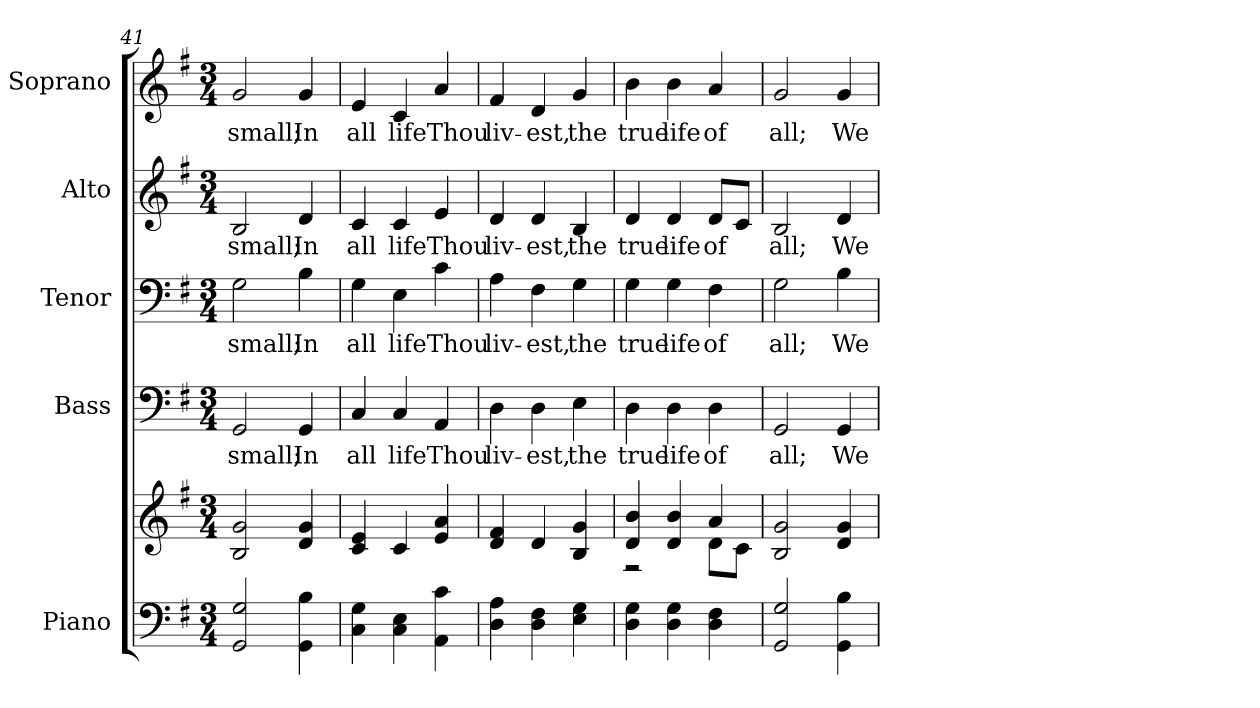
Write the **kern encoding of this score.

**kern	**kern	**kern	**text	**kern	**text	**kern	**text	**kern	**text
*part5	*part5	*part4	*part4	*part3	*part3	*part2	*part2	*part1	*part1
*staff6	*staff5	*staff4	*staff4	*staff3	*staff3	*staff2	*staff2	*staff1	*staff1
*I"Piano	*	*I"Bass	*	*I"Tenor	*	*I"Alto	*	*I"Soprano	*
*I'Pno.	*	*I'B.	*	*I'T.	*	*I'A.	*	*I'S.	*
*clefF4	*clefG2	*clefF4	*	*clefF4	*	*clefG2	*	*clefG2	*
*k[f#]	*k[f#]	*k[f#]	*	*k[f#]	*	*k[f#]	*	*k[f#]	*
*G:	*G:	*G:	*	*G:	*	*G:	*	*G:	*
*M3/4	*M3/4	*M3/4	*	*M3/4	*	*M3/4	*	*M3/4	*
=41	=41	=41	=41	=41	=41	=41	=41	=41	=41
!	!	!	!LO:LY:b:color=#000000	!	!	!	!	!	!
!	!	!	!	!	!LO:LY:b:color=#000000	!	!	!	!
!	!	!	!	!	!	!	!LO:LY:b:color=#000000	!	!
!	!	!	!	!	!	!	!	!	!LO:LY:b:color=#000000
2GGi/ 2Gi	2Bi/ 2gi	2GGi/	small;	2Gi\	small;	2Bi/	small;	2gi/	small;
!	!	!	!LO:LY:b:color=#000000	!	!	!	!	!	!
!	!	!	!	!	!LO:LY:b:color=#000000	!	!	!	!
!	!	!	!	!	!	!	!LO:LY:b:color=#000000	!	!
!	!	!	!	!	!	!	!	!	!LO:LY:b:color=#000000
4GGi\ 4Bi	4di/ 4gi	4GGi/	In	4Bi\	In	4di/	In	4gi/	In
=42	=42	=42	=42	=42	=42	=42	=42	=42	=42
!	!	!	!LO:LY:b:color=#000000	!	!	!	!	!	!
!	!	!	!	!	!LO:LY:b:color=#000000	!	!	!	!
!	!	!	!	!	!	!	!LO:LY:b:color=#000000	!	!
!	!	!	!	!	!	!	!	!	!LO:LY:b:color=#000000
4Ci\ 4Gi	4ci/ 4ei	4Ci/	all	4Gi\	all	4ci/	all	4ei/	all
!	!	!	!LO:LY:b:color=#000000	!	!	!	!	!	!
!	!	!	!	!	!LO:LY:b:color=#000000	!	!	!	!
!	!	!	!	!	!	!	!LO:LY:b:color=#000000	!	!
!	!	!	!	!	!	!	!	!	!LO:LY:b:color=#000000
4Ci\ 4Ei	4ci/	4Ci/	life	4Ei\	life	4ci/	life	4ci/	life
!	!	!	!LO:LY:b:color=#000000	!	!	!	!	!	!
!	!	!	!	!	!LO:LY:b:color=#000000	!	!	!	!
!	!	!	!	!	!	!	!LO:LY:b:color=#000000	!	!
!	!	!	!	!	!	!	!	!	!LO:LY:b:color=#000000
4AAi\ 4ci	4ei/ 4ai	4AAi/	Thou	4ci\	Thou	4ei/	Thou	4ai/	Thou
!!LO:PB:g=z
=43	=43	=43	=43	=43	=43	=43	=43	=43	=43
!	!	!	!LO:LY:b:color=#000000	!	!	!	!	!	!
!	!	!	!	!	!LO:LY:b:color=#000000	!	!	!	!
!	!	!	!	!	!	!	!LO:LY:b:color=#000000	!	!
!	!	!	!	!	!	!	!	!	!LO:LY:b:color=#000000
4Di\ 4Ai	4di/ 4f#i	4Di\	liv-	4Ai\	liv-	4di/	liv-	4f#i/	liv-
!	!	!	!LO:LY:b:color=#000000	!	!	!	!	!	!
!	!	!	!	!	!LO:LY:b:color=#000000	!	!	!	!
!	!	!	!	!	!	!	!LO:LY:b:color=#000000	!	!
!	!	!	!	!	!	!	!	!	!LO:LY:b:color=#000000
4Di\ 4F#i	4di/	4Di\	-est,	4F#i\	-est,	4di/	-est,	4di/	-est,
!	!	!	!LO:LY:b:color=#000000	!	!	!	!	!	!
!	!	!	!	!	!LO:LY:b:color=#000000	!	!	!	!
!	!	!	!	!	!	!	!LO:LY:b:color=#000000	!	!
!	!	!	!	!	!	!	!	!	!LO:LY:b:color=#000000
4Ei\ 4Gi	4Bi/ 4gi	4Ei\	the	4Gi\	the	4Bi/	the	4gi/	the
=44	=44	=44	=44	=44	=44	=44	=44	=44	=44
*	*^	*	*	*	*	*	*	*	*
!	!	!	!	!LO:LY:b:color=#000000	!	!	!	!	!	!
!	!	!	!	!	!	!LO:LY:b:color=#000000	!	!	!	!
!	!	!	!	!	!	!	!	!LO:LY:b:color=#000000	!	!
!	!	!	!	!	!	!	!	!	!	!LO:LY:b:color=#000000
4Di\ 4Gi	4di/ 4bi	2r	4Di\	true	4Gi\	true	4di/	true	4bi\	true
!	!	!	!	!LO:LY:b:color=#000000	!	!	!	!	!	!
!	!	!	!	!	!	!LO:LY:b:color=#000000	!	!	!	!
!	!	!	!	!	!	!	!	!LO:LY:b:color=#000000	!	!
!	!	!	!	!	!	!	!	!	!	!LO:LY:b:color=#000000
4Di\ 4Gi	4di/ 4bi	.	4Di\	life	4Gi\	life	4di/	life	4bi\	life
!	!	!	!	!LO:LY:b:color=#000000	!	!	!	!	!	!
!	!	!	!	!	!	!LO:LY:b:color=#000000	!	!	!	!
!	!	!	!	!	!	!	!	!LO:LY:b:color=#000000	!	!
!	!	!	!	!	!	!	!	!	!	!LO:LY:b:color=#000000
4Di\ 4F#i	4ai/	8di\L	4Di\	of	4F#i\	of	8di/L	of	4ai/	of
.	.	8ci\J	.	.	.	.	8ci/J	.	.	.
*	*v	*v	*	*	*	*	*	*	*	*
=45	=45	=45	=45	=45	=45	=45	=45	=45	=45
*	*^	*	*	*	*	*	*	*	*
!	!	!	!	!LO:LY:b:color=#000000	!	!	!	!	!	!
*	*v	*v	*	*	*	*	*	*	*	*
*	*^	*	*	*	*	*	*	*	*
!	!	!	!	!	!	!LO:LY:b:color=#000000	!	!	!	!
*	*v	*v	*	*	*	*	*	*	*	*
*	*^	*	*	*	*	*	*	*	*
!	!	!	!	!	!	!	!	!LO:LY:b:color=#000000	!	!
*	*v	*v	*	*	*	*	*	*	*	*
*	*^	*	*	*	*	*	*	*	*
!	!	!	!	!	!	!	!	!	!	!LO:LY:b:color=#000000
*	*v	*v	*	*	*	*	*	*	*	*
2GGi/ 2Gi	2Bi/ 2gi	2GGi/	all;	2Gi\	all;	2Bi/	all;	2gi/	all;
!	!	!	!LO:LY:b:color=#000000	!	!	!	!	!	!
!	!	!	!	!	!LO:LY:b:color=#000000	!	!	!	!
!	!	!	!	!	!	!	!LO:LY:b:color=#000000	!	!
!	!	!	!	!	!	!	!	!	!LO:LY:b:color=#000000
4GGi\ 4Bi	4di/ 4gi	4GGi/	We	4Bi\	We	4di/	We	4gi/	We
=	=	=	=	=	=	=	=	=	=
*-	*-	*-	*-	*-	*-	*-	*-	*-	*-
